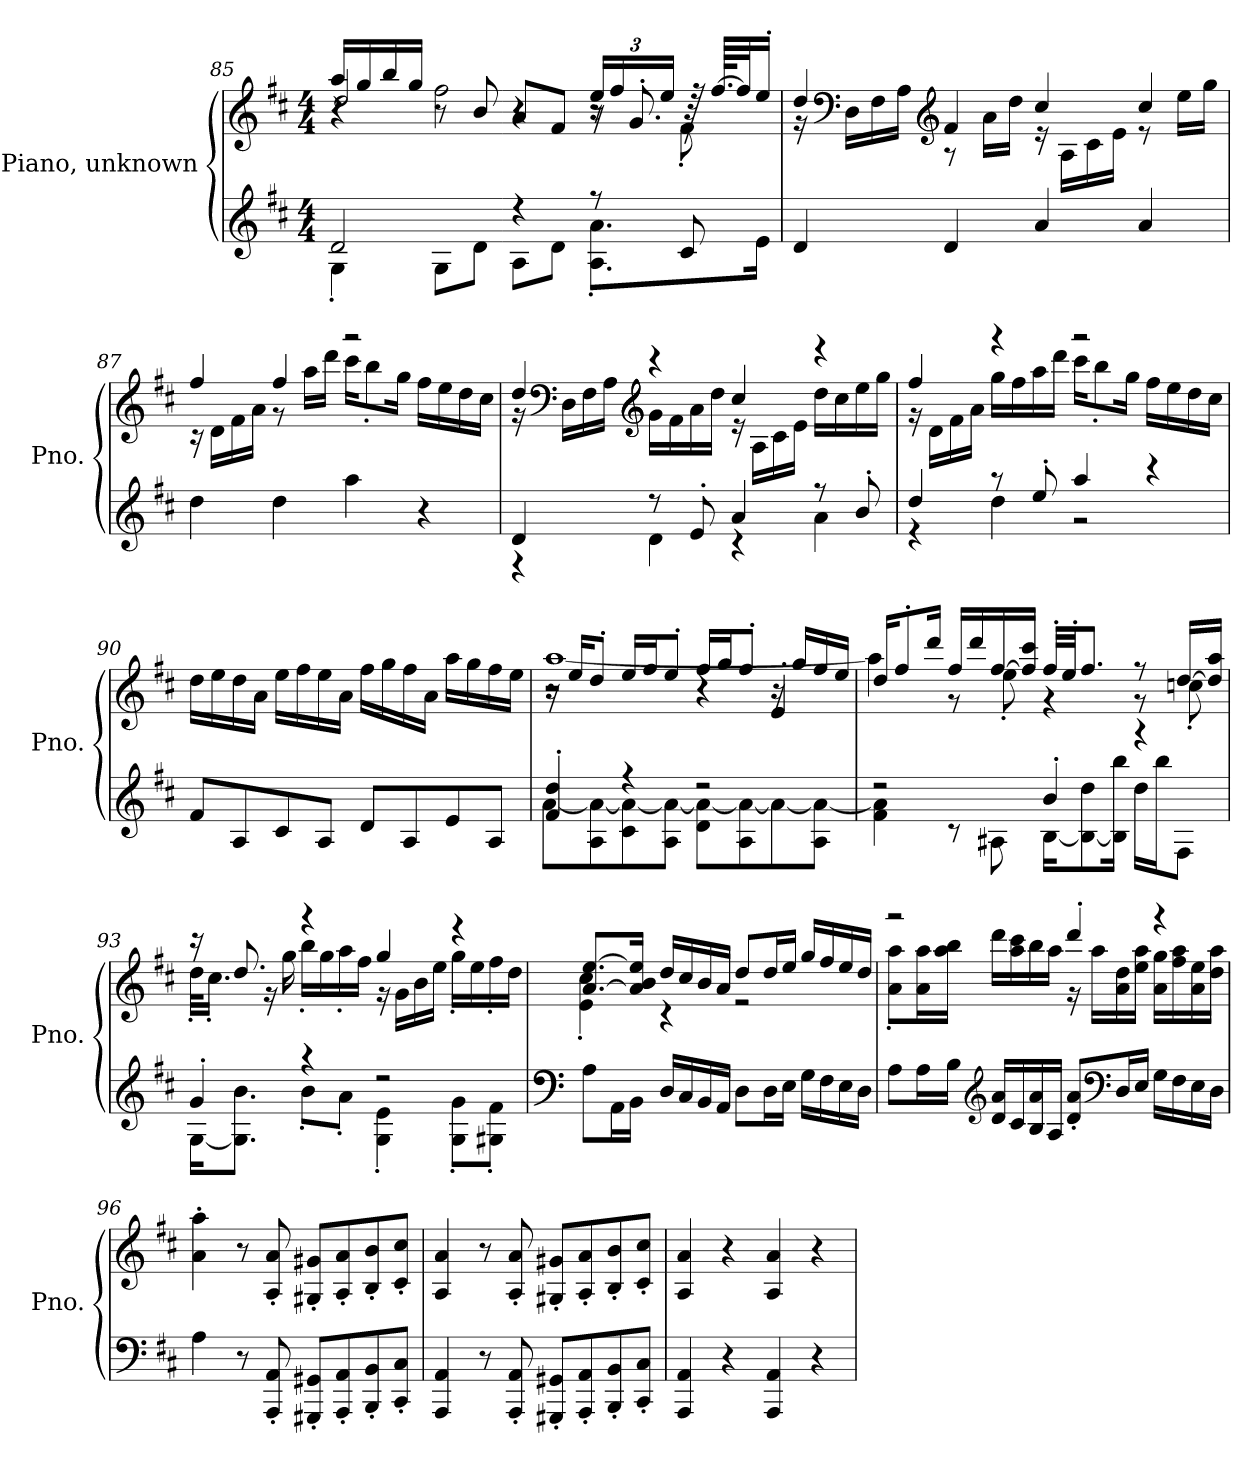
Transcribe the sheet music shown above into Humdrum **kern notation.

**kern	**kern
*part1	*part1
*staff2	*staff1
*I"Piano, unknown	*
*I'Pno.	*
*clefG2	*clefG2
*k[f#c#]	*k[f#c#]
*M4/4	*M4/4
=85	=85
*^	*^
*	*	*	*^
2d/	4G'\	16aa/LL	4r	2dd/
.	.	16gg/	.	.
.	.	16bb/	.	.
.	.	16gg/JJ	.	.
.	8G\L	8r	2ff#\	.
.	8d\J	8b/	.	.
4r	8A\L	8a/L	.	4r
.	8d\J	8f#/J	.	.
*	*	*Xbrackettup	*	*
8r	8.A\' 8.a\'L	24ee/LL	8r	16r
.	.	24ff#/	.	.
.	.	.	.	8.g'/
.	.	24ee/JJ	.	.
8c#/	.	128r	8f#'\	.
.	.	[64.ff#/KLLL	.	.
.	.	32ff#/J]	.	.
.	16e\Jk	16ee'/JJ	.	.
*v	*v	*	*	*
*	*	*v	*v
!!LO:LB:g=z
=86	=86	=86
4d/	4dd/	16r
*	*clefF4	*
.	.	16D\LL
.	.	16F#\
.	.	16A\JJ
*	*clefG2	*
4d/	4f#/	8r
.	.	16a\LL
.	.	16dd\JJ
4a/	4cc#/	16r
.	.	16A\LL
.	.	16c#\
.	.	16e\JJ
4a/	4cc#/	8r
.	.	16ee\LL
.	.	16gg\JJ
=87	=87	=87
4dd\	4ff#/	16r
.	.	16d\LL
.	.	16f#\
.	.	16a\JJ
4dd\	4ff#/	8r
.	.	16aa\LL
.	.	16ddd\JJ
4aa\	2r	16ccc#\KL
.	.	8bb'\
.	.	16gg\Jk
4r	.	16ff#\LL
.	.	16ee\
.	.	16dd\
.	.	16cc#\JJ
!!LO:LB:g=z	!!
=88	=88	=88
*^	*	*
4d/	4r	4dd/	16r
*	*	*clefF4	*
.	.	.	16D\LL
.	.	.	16F#\
.	.	.	16A\JJ
*	*	*clefG2	*
8r	4d\	4r	16g\LL
.	.	.	16f#\
8e'/	.	.	16a\
.	.	.	16dd\JJ
4a/	4r	4cc#/	16r
.	.	.	16A\LL
.	.	.	16c#\
.	.	.	16e\JJ
8r	4a\	4r	16dd\LL
.	.	.	16cc#\
8b'/	.	.	16ee\
.	.	.	16gg\JJ
=89	=89	=89	=89
4dd/	4r	4ff#/	16r
.	.	.	16d\LL
.	.	.	16f#\
.	.	.	16a\JJ
8r	4dd\	4r	16gg\LL
.	.	.	16ff#\
8ee'/	.	.	16aa\
.	.	.	16ddd\JJ
4aa/	2r	2r	16ccc#\KL
.	.	.	8bb'\
.	.	.	16gg\Jk
4r	.	.	16ff#\LL
.	.	.	16ee\
.	.	.	16dd\
.	.	.	16cc#\JJ
*v	*v	*	*
*	*v	*v
!!LO:PB:g=z
=90	=90
8f#/L	16dd\LL
.	16ee\
8A/	16dd\
.	16a\JJ
8c#/	16ee\LL
.	16ff#\
8A/J	16ee\
.	16a\JJ
8d/L	16ff#\LL
.	16gg\
8A/	16ff#\
.	16a\JJ
8e/	16aa\LL
.	16gg\
8A/J	16ff#\
.	16ee\JJ
=91	=91
*^	*^
*	*	*	*^
4f#/' 4dd/'	[8a\L	16r	[1aa	2r
.	.	16ee/KL	.	.
.	8A\ 8a\_	8dd'/J	.	.
4r	8c#\ 8a\_	16ee/LL	.	.
.	.	16ff#/J	.	.
.	8A\ 8a\_J	8ee'/J	.	.
2r	8d\ 8a\_L	16ff#/LL	.	4r
.	.	16gg/J	.	.
.	8A\ 8a\_	8ff#'/J	.	.
.	8a\_	16r	.	4e'/
.	.	16gg/LL	.	.
.	8A\ 8a\_J	16ff#/	.	.
.	.	16ee/JJ	.	.
*	*	*	*v	*v
!!LO:LB:g=z
=92	=92	=92	=92
2r	4f#\ 4a\]	16dd/KL	4aa\]
.	.	8ff#'/	.
.	.	16ddd/Jk	.
.	8r	16ff#/LL	8r
.	.	16ddd/	.
.	8A#X\	[16ff#/	8ee'\
.	.	16ff#/] 16ccc#/JJ	.
4b'/	[16B\KL	32ff#'/LLL	4r
.	.	32ee'/JJ	.
.	8B\_ 8dd\	8.ff#/J	.
.	16B\] 16bb\Jk	.	.
4r	16dd\LL	8r	8r
.	16bb\J	.	.
.	8F#\J	[16dd/LL	8ccn'\
.	.	16dd/] 16aa/JJ	.
=93	=93	=93	=93
4g'/	[16G\KL	16r	32dd'\KLL
.	.	.	16.cc#'\JJ
.	8.G\] 8.b\J	8.dd/	.
.	.	.	16r
.	.	.	16gg\
4r	8b'\L	4r	16bb'\LL
.	.	.	16gg\
.	8a'\J	.	16aa'\
.	.	.	16ff#\JJ
2r	4G\' 4e\'	4gg/	16r
.	.	.	16g\LL
.	.	.	16b\
.	.	.	16ee\JJ
.	8G\' 8g\'L	4r	16gg'\LL
.	.	.	16ee\
.	8G#X\' 8f#\'J	.	16ff#'\
.	.	.	16dd\JJ
*v	*v	*	*
!!LO:LB:g=z	!!
=94	=94	=94
*clefF4	*	*
8A\L	[8.a/ [8.ee/L	4e\' 4cc#\'
16AA\L	.	.
16BB\JJ	16a/] 16b/ 16ee/]Jk	.
16D/LL	16dd/LL	4r
16C#/	16cc#/	.
16BB/	16b/	.
16AA/JJ	16a/JJ	.
8D\L	8dd/L	2r
16D\L	16dd/L	.
16E\JJ	16ee/JJ	.
16G\LL	16gg/LL	.
16F#\	16ff#/	.
16E\	16ee/	.
16D\JJ	16dd/JJ	.
=95	=95	=95
8A\L	2r	8a\' 8aa\'L
16A\L	.	16a\ 16aa\L
16B\JJ	.	16aa\ 16bb\JJ
*clefG2	*	*
16d/ 16a/LL	.	16ddd\LL
16c#/	.	16aa\ 16ccc#\
16B/ 16a/	.	16bb\
16A/JJ	.	16aa\JJ
8d/' 8a/'L	4ddd'/	16r
.	.	16aa\LL
*clefF4	*	*
16D/L	.	16a\ 16dd\
16E/JJ	.	16ee\ 16aa\JJ
16G\LL	4r	16a\ 16gg\LL
16F#\	.	16ff#\ 16aa\
16E\	.	16a\ 16ee\
16D\JJ	.	16dd\ 16aa\JJ
*	*v	*v
!!LO:LB:g=z
=96	=96
4A\	4a\' 4aa\'
8r	8r
8AAA/' 8AA/'	8A/' 8a/'
8GGG#X/' 8GG#X/'L	8G#X/' 8g#X/'L
8AAA/' 8AA/'	8A/' 8a/'
8BBB/' 8BB/'	8B/' 8b/'
8CC#/' 8C#/'J	8c#/' 8cc#/'J
=97	=97
4AAA/ 4AA/	4A/ 4a/
8r	8r
8AAA/' 8AA/'	8A/' 8a/'
8GGG#X/' 8GG#X/'L	8G#X/' 8g#X/'L
8AAA/' 8AA/'	8A/' 8a/'
8BBB/' 8BB/'	8B/' 8b/'
8CC#/' 8C#/'J	8c#/' 8cc#/'J
=98	=98
4AAA/ 4AA/	4A/ 4a/
4r	4r
4AAA/ 4AA/	4A/ 4a/
4r	4r
=	=
*-	*-
